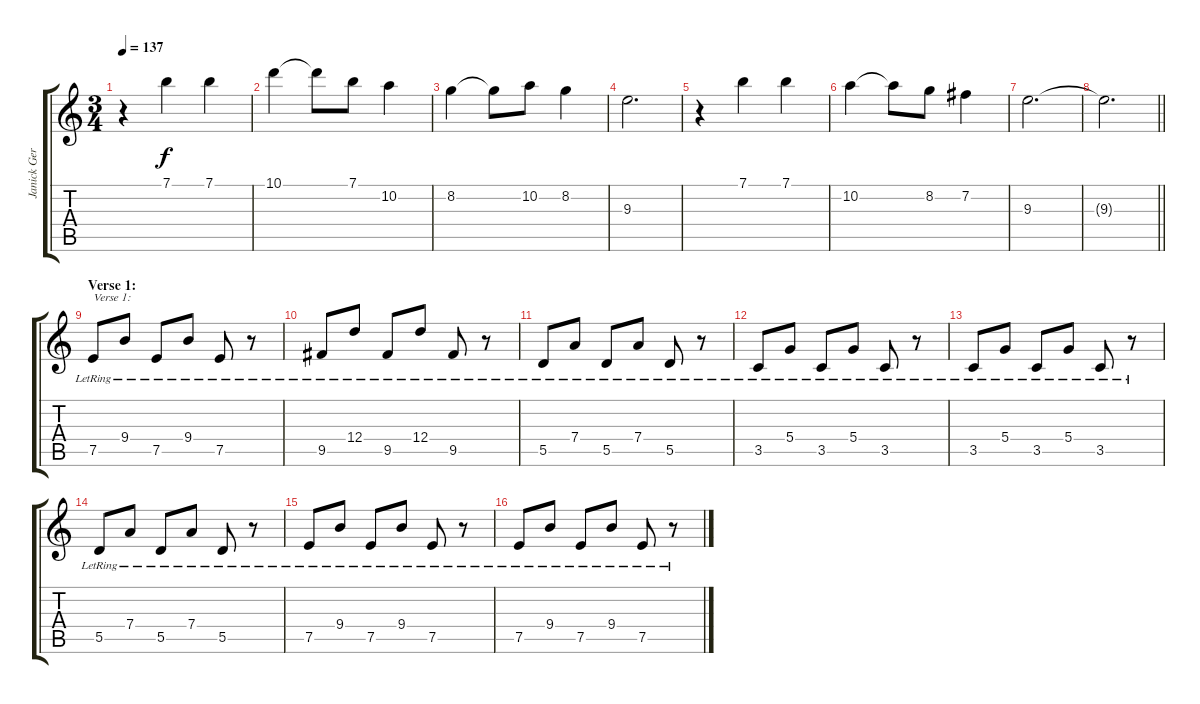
\track ("Janick Gers" "Janick Ger") {instrument overdrivenguitar}
\staff {score tabs}
\tuning (E4 B3 G3 D3 A2 E2) {hide}
\ts (3 4)
\tempo 137
\clef g2
\ks c
r.4{dy f} 7.1.4 7.1.4 |
10.1.4 10.1{t}.8 7.1.8 10.2.4 |
8.2.4 8.2{t}.8 10.2.8 8.2.4 |
9.3.2{d} |
r.4 7.1.4 7.1.4 |
10.2.4 10.2{t}.8 8.2.8 7.2.4 |
9.3.2{d} |
\barLineRight lightlight
9.3{t}.2{d} |
\section ("" "Verse 1:")
7.5{lr}.8{txt "Verse 1:" volume 10 instrument electricguitarclean} 9.4{lr}.8 7.5{lr}.8 9.4{lr}.8 7.5{lr}.8 r.8 |
9.5{lr}.8 12.4{lr}.8 9.5{lr}.8 12.4{lr}.8 9.5{lr}.8 r.8 |
5.5{lr}.8 7.4{lr}.8 5.5{lr}.8 7.4{lr}.8 5.5{lr}.8 r.8 |
3.5{lr}.8 5.4{lr}.8 3.5{lr}.8 5.4{lr}.8 3.5{lr}.8 r.8 |
3.5{lr}.8 5.4{lr}.8 3.5{lr}.8 5.4{lr}.8 3.5{lr}.8 r.8 |
5.5{lr}.8 7.4{lr}.8 5.5{lr}.8 7.4{lr}.8 5.5{lr}.8 r.8 |
7.5{lr}.8 9.4{lr}.8 7.5{lr}.8 9.4{lr}.8 7.5{lr}.8 r.8 |
7.5{lr}.8 9.4{lr}.8 7.5{lr}.8 9.4{lr}.8 7.5{lr}.8 r.8
